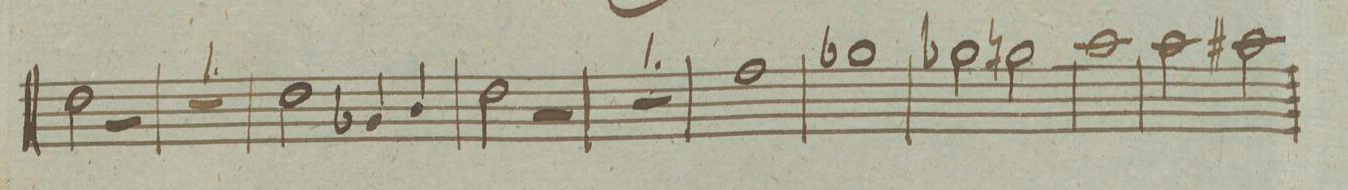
**kern	**dynam
*I"Fagotto Secundo.	*
*clefF4	*
*k[]	*
*met(c|)	*
*M2/2	*
2F\	.
2r	.
=161	=161
1r	.
=162	=162
2F\	.
4BB-X/	.
4D/	.
=163	=163
2F\	.
2r	.
=164	=164
1r	.
=165	=165
1A\	.
=166	=166
1B-X\	.
=167	=167
2B-X\	.
2Bn\	.
=168	=168
1c\	.
=169	=169
2c\	.
2c#X\	.
=170	=170
*-	*-
